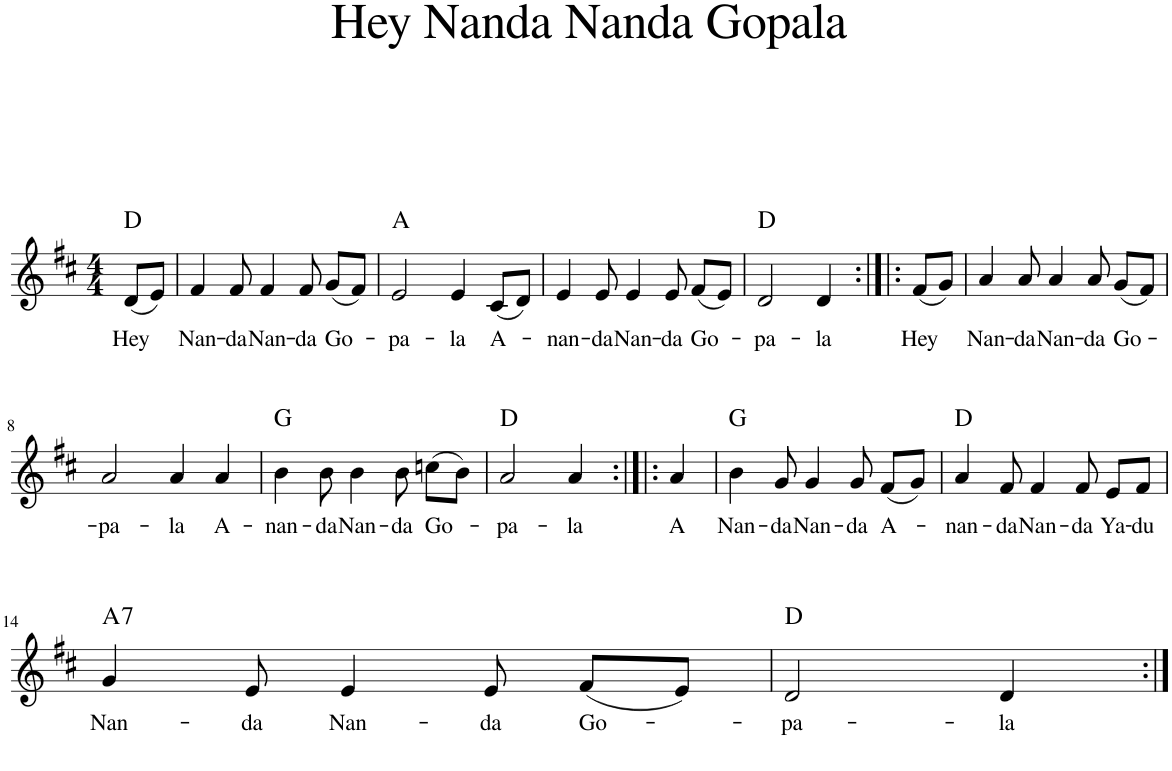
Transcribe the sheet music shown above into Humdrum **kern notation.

**kern	**text	**harte
*part1	*part1	*part1
*staff1	*staff1	*
*I"Voice	*	*
*I'Vo.	*	*
*clefG2	*	*
*k[f#c#]	*	*
*M4/4	*	*
=1	=1	=1
!	!LO:LY:b	!
(8d/L	Hey	D:maj
8e/J)	.	.
=2	=2	=2
!	!LO:LY:b	!
4f#/	Nan-	.
!	!LO:LY:b	!
8f#/	-da	.
!	!LO:LY:b	!
4f#/	Nan-	.
!	!LO:LY:b	!
8f#/	-da	.
!	!LO:LY:b	!
(8g/L	Go-	.
8f#/J)	.	.
=3	=3	=3
!	!LO:LY:b	!
2e/	pa-	A:maj
!	!LO:LY:b	!
4e/	-la	.
!	!LO:LY:b	!
(8c#/L	A-	.
8d/J)	.	.
=4	=4	=4
!	!LO:LY:b	!
4e/	nan-	.
!	!LO:LY:b	!
8e/	-da	.
!	!LO:LY:b	!
4e/	Nan-	.
!	!LO:LY:b	!
8e/	-da	.
!	!LO:LY:b	!
(8f#/L	Go-	.
8e/J)	.	.
=5	=5	=5
!	!LO:LY:b	!
2d/	pa-	D:maj
!	!LO:LY:b	!
4d/	-la	.
=6:|!|:	=6:|!|:	=6:|!|:
!	!LO:LY:b	!
(8f#/L	Hey	.
8g/J)	.	.
=7	=7	=7
!	!LO:LY:b	!
4a/	Nan-	.
!	!LO:LY:b	!
8a/	-da	.
!	!LO:LY:b	!
4a/	Nan-	.
!	!LO:LY:b	!
8a/	-da	.
!	!LO:LY:b	!
(8g/L	Go-	.
8f#/J)	.	.
!!LO:LB:g=z
=8	=8	=8
!	!LO:LY:b	!
2a/	pa-	.
!	!LO:LY:b	!
4a/	-la	.
!	!LO:LY:b	!
4a/	A-	.
=9	=9	=9
!	!LO:LY:b	!
4b\	-nan-	G:maj
!	!LO:LY:b	!
8b\	-da	.
!	!LO:LY:b	!
4b\	Nan-	.
!	!LO:LY:b	!
8b\	-da	.
!	!LO:LY:b	!
(8ccn\L	Go-	.
8b\J)	.	.
=10	=10	=10
!	!LO:LY:b	!
2a/	pa-	D:maj
!	!LO:LY:b	!
4a/	-la	.
=11:|!|:	=11:|!|:	=11:|!|:
!	!LO:LY:b	!
4a/	A	.
=12	=12	=12
!	!LO:LY:b	!
4b\	Nan-	G:maj
!	!LO:LY:b	!
8g/	-da	.
!	!LO:LY:b	!
4g/	Nan-	.
!	!LO:LY:b	!
8g/	-da	.
!	!LO:LY:b	!
(8f#/L	A-	.
8g/J)	.	.
=13	=13	=13
!	!LO:LY:b	!
4a/	nan-	D:maj
!	!LO:LY:b	!
8f#/	-da	.
!	!LO:LY:b	!
4f#/	Nan-	.
!	!LO:LY:b	!
8f#/	-da	.
!	!LO:LY:b	!
8e/L	Ya-	.
!	!LO:LY:b	!
8f#/J	-du	.
!!LO:LB:g=z
=14	=14	=14
!	!LO:LY:b	!LO:H:kt=7
4g/	Nan-	A:7
!	!LO:LY:b	!
8e/	-da	.
!	!LO:LY:b	!
4e/	Nan-	.
!	!LO:LY:b	!
8e/	-da	.
!	!LO:LY:b	!
(8f#/L	Go-	.
8e/J)	.	.
=15	=15	=15
!	!LO:LY:b	!
2d/	pa-	D:maj
!	!LO:LY:b	!
4d/	-la	.
=:|!	=:|!	=:|!
*-	*-	*-
